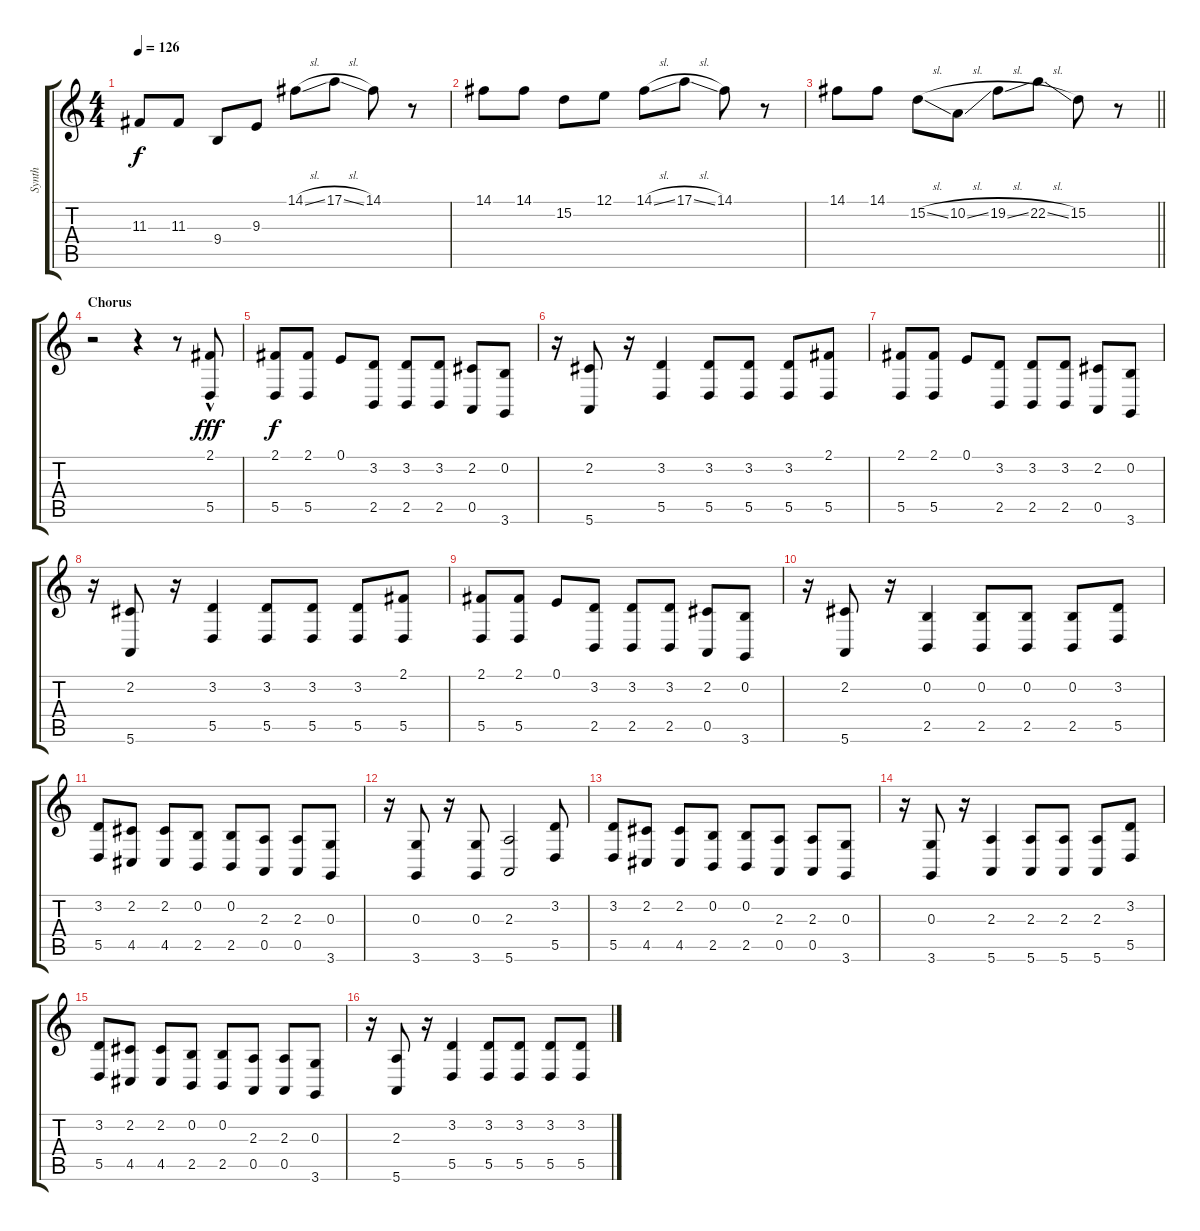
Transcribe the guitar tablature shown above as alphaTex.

\track ("Synth" "Synth") {instrument lead2sawtooth}
\staff {score tabs}
\tuning (E4 B3 G3 D3 A2 E2) {hide}
\ts (4 4)
\tempo 126
\clef g2
\ks c
11.3.8{dy f} 11.3.8 9.4.8 9.3.8 14.1{sl}.8 17.1{sl}.8 14.1.8 r.8 |
14.1.8 14.1.8 15.2.8 12.1.8 14.1{sl}.8 17.1{sl}.8 14.1.8 r.8 |
\barLineRight lightlight
14.1.8 14.1.8 15.2{sl}.8 10.2{sl}.8 19.2{sl}.8 22.2{sl}.8 15.2.8 r.8 |
\section ("" "Chorus")
r.2 r.4 r.8 (2.1 5.5{hac}).8{dy fff} |
(2.1 5.5).8{dy f} (2.1 5.5).8 0.1.8 (3.2 2.5).8 (3.2 2.5).8 (3.2 2.5).8 (2.2 0.5).8 (0.2 3.6).8 |
r.16 (2.2 5.6).8 r.16 (3.2 5.5).4 (3.2 5.5).8 (3.2 5.5).8 (3.2 5.5).8 (2.1 5.5).8 |
(2.1 5.5).8 (2.1 5.5).8 0.1.8 (3.2 2.5).8 (3.2 2.5).8 (3.2 2.5).8 (2.2 0.5).8 (0.2 3.6).8 |
r.16 (2.2 5.6).8 r.16 (3.2 5.5).4 (3.2 5.5).8 (3.2 5.5).8 (3.2 5.5).8 (2.1 5.5).8 |
(2.1 5.5).8 (2.1 5.5).8 0.1.8 (3.2 2.5).8 (3.2 2.5).8 (3.2 2.5).8 (2.2 0.5).8 (0.2 3.6).8 |
r.16 (2.2 5.6).8 r.16 (0.2 2.5).4 (0.2 2.5).8 (0.2 2.5).8 (0.2 2.5).8 (3.2 5.5).8 |
(3.2 5.5).8 (2.2 4.5).8 (2.2 4.5).8 (0.2 2.5).8 (0.2 2.5).8 (2.3 0.5).8 (2.3 0.5).8 (0.3 3.6).8 |
r.16 (0.3 3.6).8 r.16 (0.3 3.6).8 (2.3 5.6).2 (3.2 5.5).8 |
(3.2 5.5).8 (2.2 4.5).8 (2.2 4.5).8 (0.2 2.5).8 (0.2 2.5).8 (2.3 0.5).8 (2.3 0.5).8 (0.3 3.6).8 |
r.16 (0.3 3.6).8 r.16 (2.3 5.6).4 (2.3 5.6).8 (2.3 5.6).8 (2.3 5.6).8 (3.2 5.5).8 |
(3.2 5.5).8 (2.2 4.5).8 (2.2 4.5).8 (0.2 2.5).8 (0.2 2.5).8 (2.3 0.5).8 (2.3 0.5).8 (0.3 3.6).8 |
r.16 (2.3 5.6).8 r.16 (3.2 5.5).4 (3.2 5.5).8 (3.2 5.5).8 (3.2 5.5).8 (3.2 5.5).8
